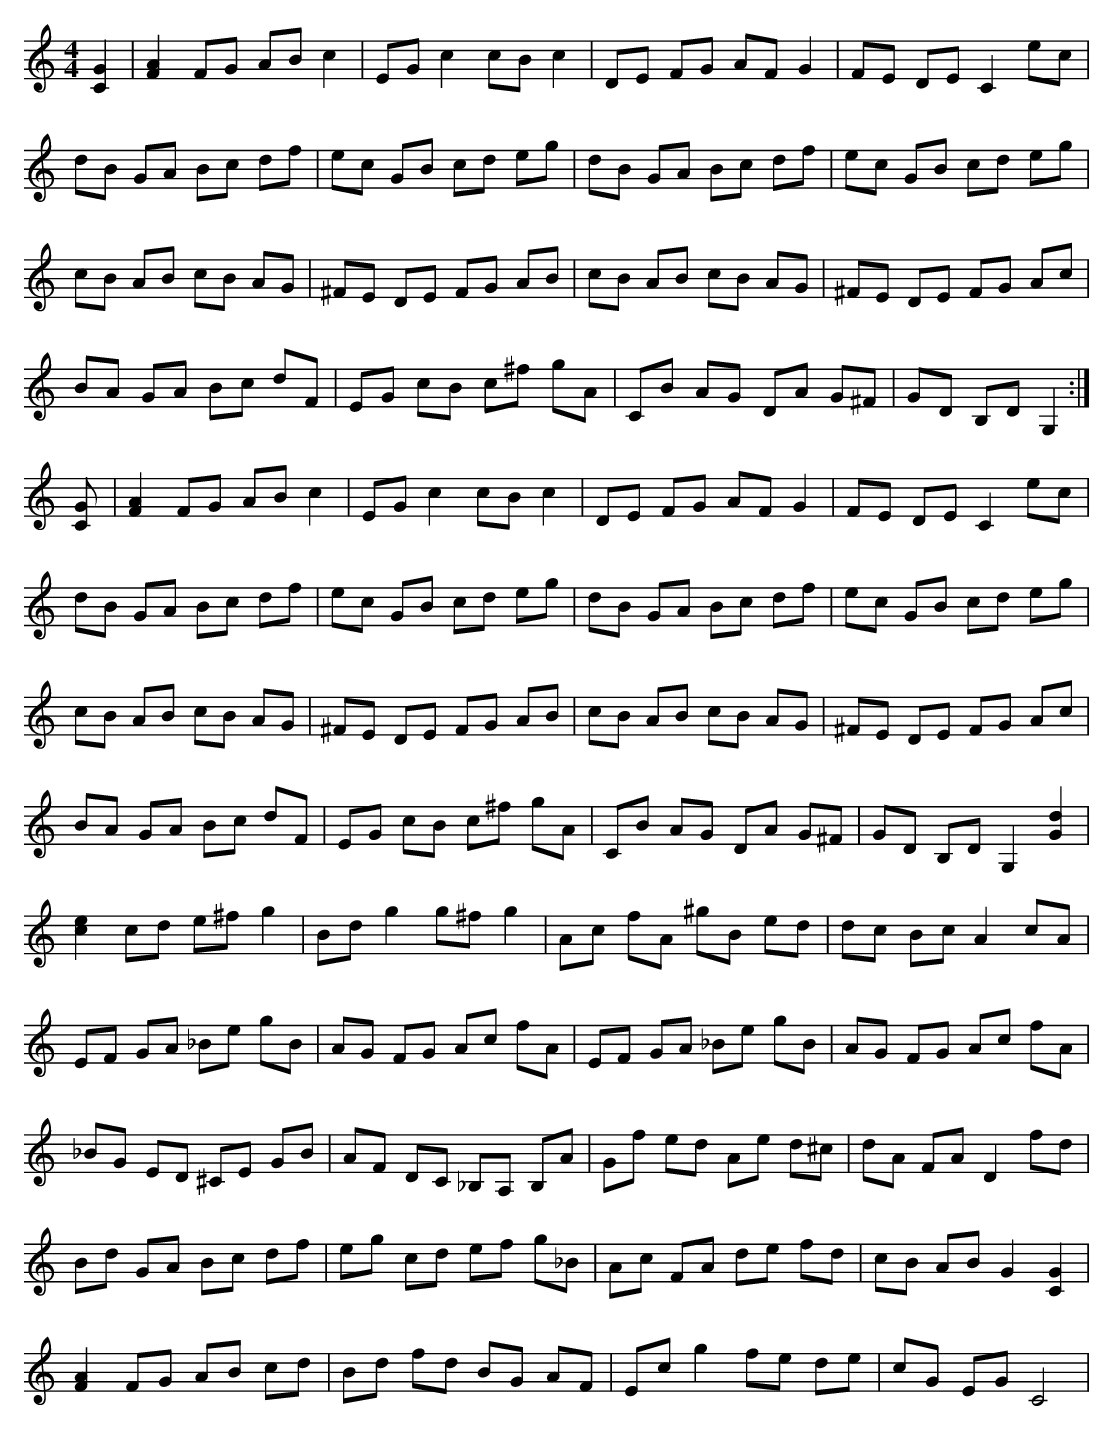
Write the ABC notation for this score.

X:1
M:4/4
K:C
[G2C2]|[A2F2]FG AB c2|EG c2 cB c2|DE FG AF G2|FE DE C2 ec|
dB GA Bc df|ec GB cd eg|dB GA Bc df|ec GB cd eg|
cB AB cB AG|^FE DE FG AB|cB AB cB AG|^FE DE FG Ac|
BA GA Bc dF|EG cB c^f gA|CB AG DA G^F|GD B,DG,2:|
[G2 C]|[A2F2]FG ABc2|EG c2 cB c2|DE FG AF G2|FE DE C2 ec|
dB GA Bc df|ec GB cd eg|dB GA Bc df|ec GB cd eg|
cB AB cB AG|^FE DE FG AB|cB AB cB AG|^FE DE FG Ac|
BA GA Bc dF|EG cB c^f gA|CB AG DA G^F|GD B,D G,2[d2G2]|
[e2c2] cd e^f g2|Bd g2 g^f g2|Ac fA ^gB ed|dc Bc A2 cA|
EF GA _Be gB|AG FG Ac fA|EF GA _Be gB|AG FG Ac fA|
_BG ED ^CE GB|AF DC _B,A, B,A|Gf ed Ae d^c|dA FA D2 fd|
Bd GA Bc df|eg cd ef g_B|Ac FA de fd|cB AB G2 [G2C2]|
[A2F2] FG AB cd|Bd fd BG AF|Ec g2 fe de|cG EG C4|
